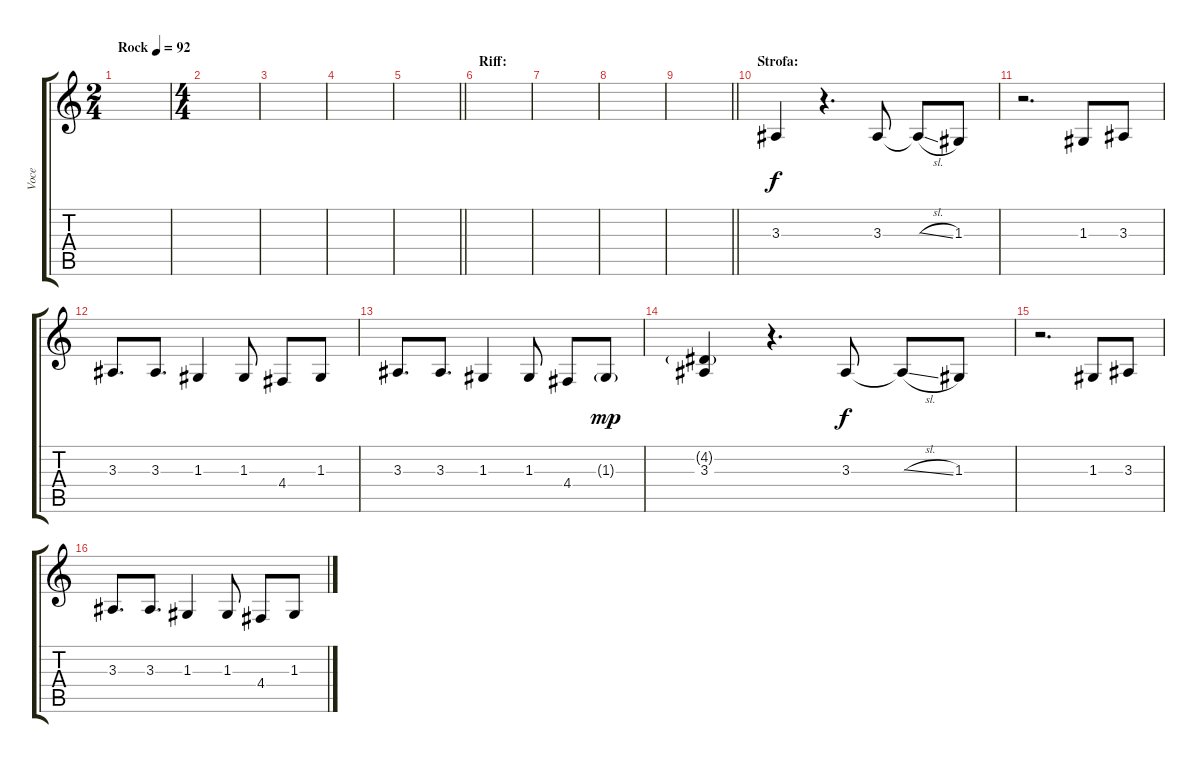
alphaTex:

\track ("Voce" "Voce") {instrument clarinet}
\staff {score tabs}
\tuning (E4 B3 G3 D3 A2 E2) {hide}
\ts (2 4)
\tempo (92 "Rock")
\clef g2
\ks c
|
\ts (4 4)
|
|
|
\barLineRight lightlight
|
\section ("" "Riff:")
|
|
|
\barLineRight lightlight
|
\section ("" "Strofa:")
3.3.4 r.4{d} 3.3.8 3.3{sl t}.8 1.3.8 |
r.2{d} 1.3.8 3.3.8 |
3.3.8{d} 3.3.8{d} 1.3.4 1.3.8 4.4.8 1.3.8 |
3.3.8{d} 3.3.8{d} 1.3.4 1.3.8 4.4.8 1.3{g}.8{dy mp} |
(4.2{g} 3.3).4 r.4{d} 3.3.8{dy f} 3.3{sl t}.8 1.3.8 |
r.2{d} 1.3.8 3.3.8 |
3.3.8{d} 3.3.8{d} 1.3.4 1.3.8 4.4.8 1.3.8
